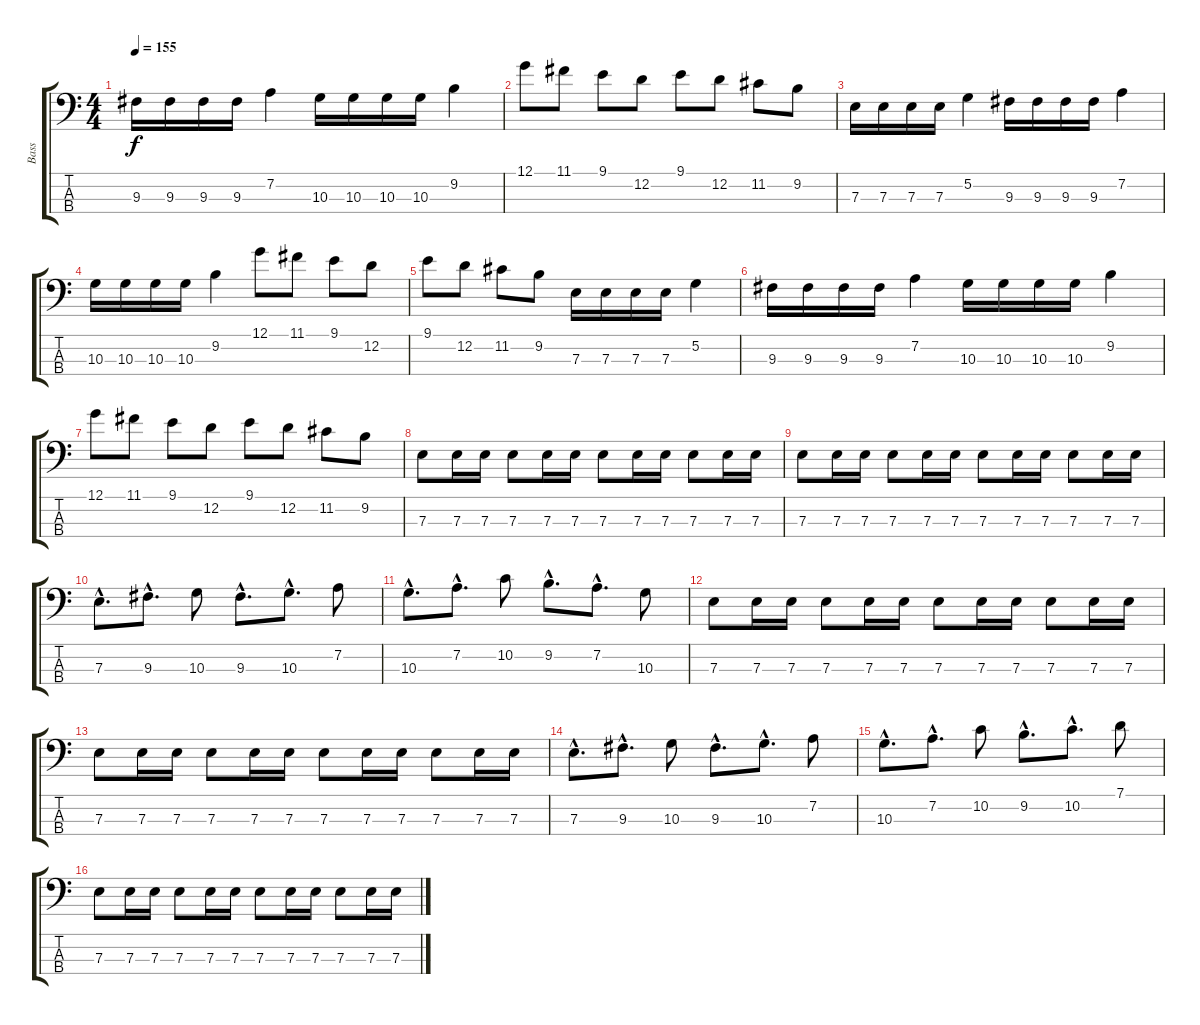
\track ("Bass" "Bass") {instrument electricbassfinger}
\staff {score tabs}
\tuning (G2 D2 A1 E1) {hide}
\ts (4 4)
\tempo 155
\clef f4
\ks c
9.3.16{dy f} 9.3.16 9.3.16 9.3.16 7.2.4 10.3.16 10.3.16 10.3.16 10.3.16 9.2.4 |
12.1.8 11.1.8 9.1.8 12.2.8 9.1.8 12.2.8 11.2.8 9.2.8 |
7.3.16 7.3.16 7.3.16 7.3.16 5.2.4 9.3.16 9.3.16 9.3.16 9.3.16 7.2.4 |
10.3.16 10.3.16 10.3.16 10.3.16 9.2.4 12.1.8 11.1.8 9.1.8 12.2.8 |
9.1.8 12.2.8 11.2.8 9.2.8 7.3.16 7.3.16 7.3.16 7.3.16 5.2.4 |
9.3.16 9.3.16 9.3.16 9.3.16 7.2.4 10.3.16 10.3.16 10.3.16 10.3.16 9.2.4 |
12.1.8 11.1.8 9.1.8 12.2.8 9.1.8 12.2.8 11.2.8 9.2.8 |
7.3.8 7.3.16 7.3.16 7.3.8 7.3.16 7.3.16 7.3.8 7.3.16 7.3.16 7.3.8 7.3.16 7.3.16 |
7.3.8 7.3.16 7.3.16 7.3.8 7.3.16 7.3.16 7.3.8 7.3.16 7.3.16 7.3.8 7.3.16 7.3.16 |
7.3{hac}.8{d} 9.3{hac}.8{d} 10.3.8 9.3{hac}.8{d} 10.3{hac}.8{d} 7.2.8 |
10.3{hac}.8{d} 7.2{hac}.8{d} 10.2.8 9.2{hac}.8{d} 7.2{hac}.8{d} 10.3.8 |
7.3.8 7.3.16 7.3.16 7.3.8 7.3.16 7.3.16 7.3.8 7.3.16 7.3.16 7.3.8 7.3.16 7.3.16 |
7.3.8 7.3.16 7.3.16 7.3.8 7.3.16 7.3.16 7.3.8 7.3.16 7.3.16 7.3.8 7.3.16 7.3.16 |
7.3{hac}.8{d} 9.3{hac}.8{d} 10.3.8 9.3{hac}.8{d} 10.3{hac}.8{d} 7.2.8 |
10.3{hac}.8{d} 7.2{hac}.8{d} 10.2.8 9.2{hac}.8{d} 10.2{hac}.8{d} 7.1.8 |
7.3.8 7.3.16 7.3.16 7.3.8 7.3.16 7.3.16 7.3.8 7.3.16 7.3.16 7.3.8 7.3.16 7.3.16
